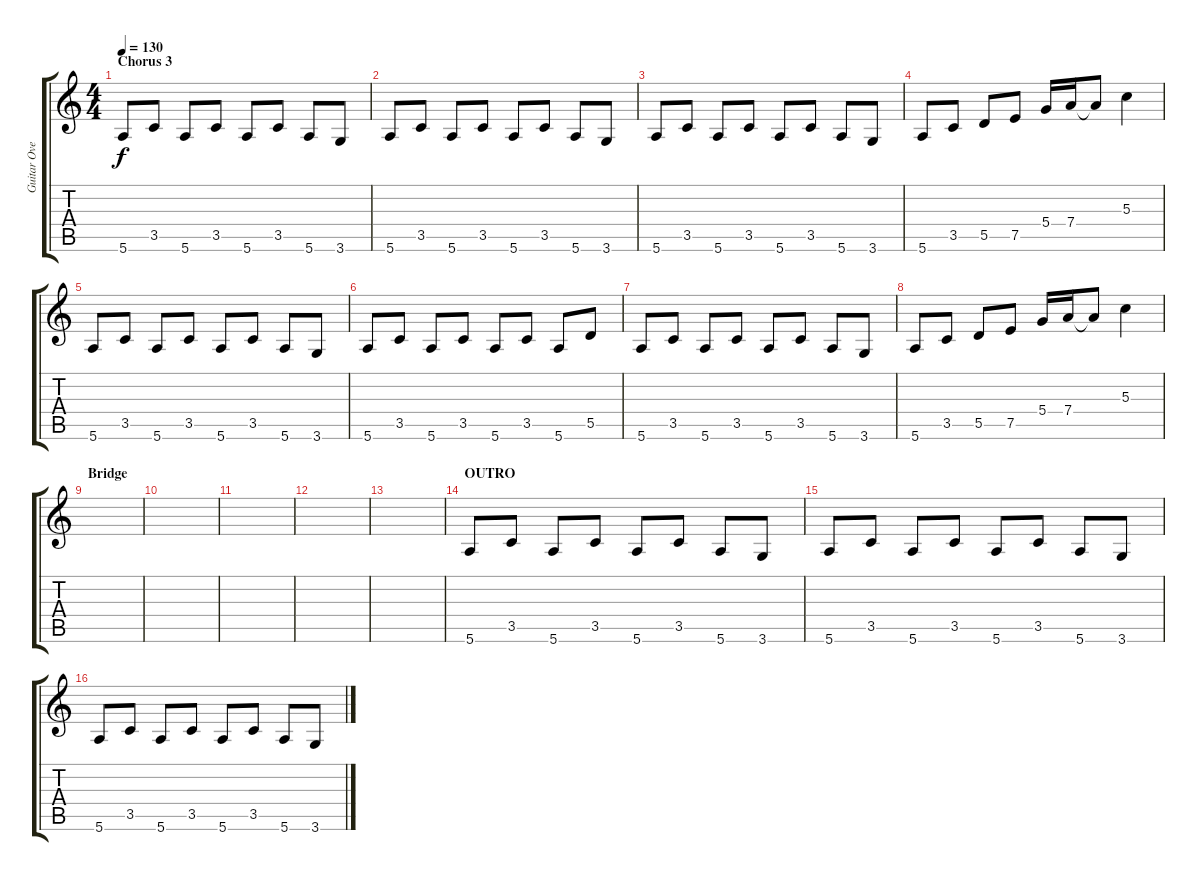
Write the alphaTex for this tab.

\track ("Guitar Overdrive" "Guitar Ove") {instrument overdrivenguitar}
\staff {score tabs}
\tuning (E4 B3 G3 D3 A2 E2) {hide}
\ts (4 4)
\section ("" "Chorus 3")
\tempo 130
\clef g2
\ks c
5.6.8{dy f} 3.5.8 5.6.8 3.5.8 5.6.8 3.5.8 5.6.8 3.6.8 |
5.6.8 3.5.8 5.6.8 3.5.8 5.6.8 3.5.8 5.6.8 3.6.8 |
5.6.8 3.5.8 5.6.8 3.5.8 5.6.8 3.5.8 5.6.8 3.6.8 |
5.6.8 3.5.8 5.5.8 7.5.8 5.4.16 7.4.16 7.4{t}.8 5.3.4 |
5.6.8 3.5.8 5.6.8 3.5.8 5.6.8 3.5.8 5.6.8 3.6.8 |
5.6.8 3.5.8 5.6.8 3.5.8 5.6.8 3.5.8 5.6.8 5.5.8 |
5.6.8 3.5.8 5.6.8 3.5.8 5.6.8 3.5.8 5.6.8 3.6.8 |
5.6.8 3.5.8 5.5.8 7.5.8 5.4.16 7.4.16 7.4{t}.8 5.3.4 |
\section ("" "Bridge")
|
|
|
|
|
\section ("" "OUTRO")
5.6.8 3.5.8 5.6.8 3.5.8 5.6.8 3.5.8 5.6.8 3.6.8 |
5.6.8 3.5.8 5.6.8 3.5.8 5.6.8 3.5.8 5.6.8 3.6.8 |
5.6.8 3.5.8 5.6.8 3.5.8 5.6.8 3.5.8 5.6.8 3.6.8
